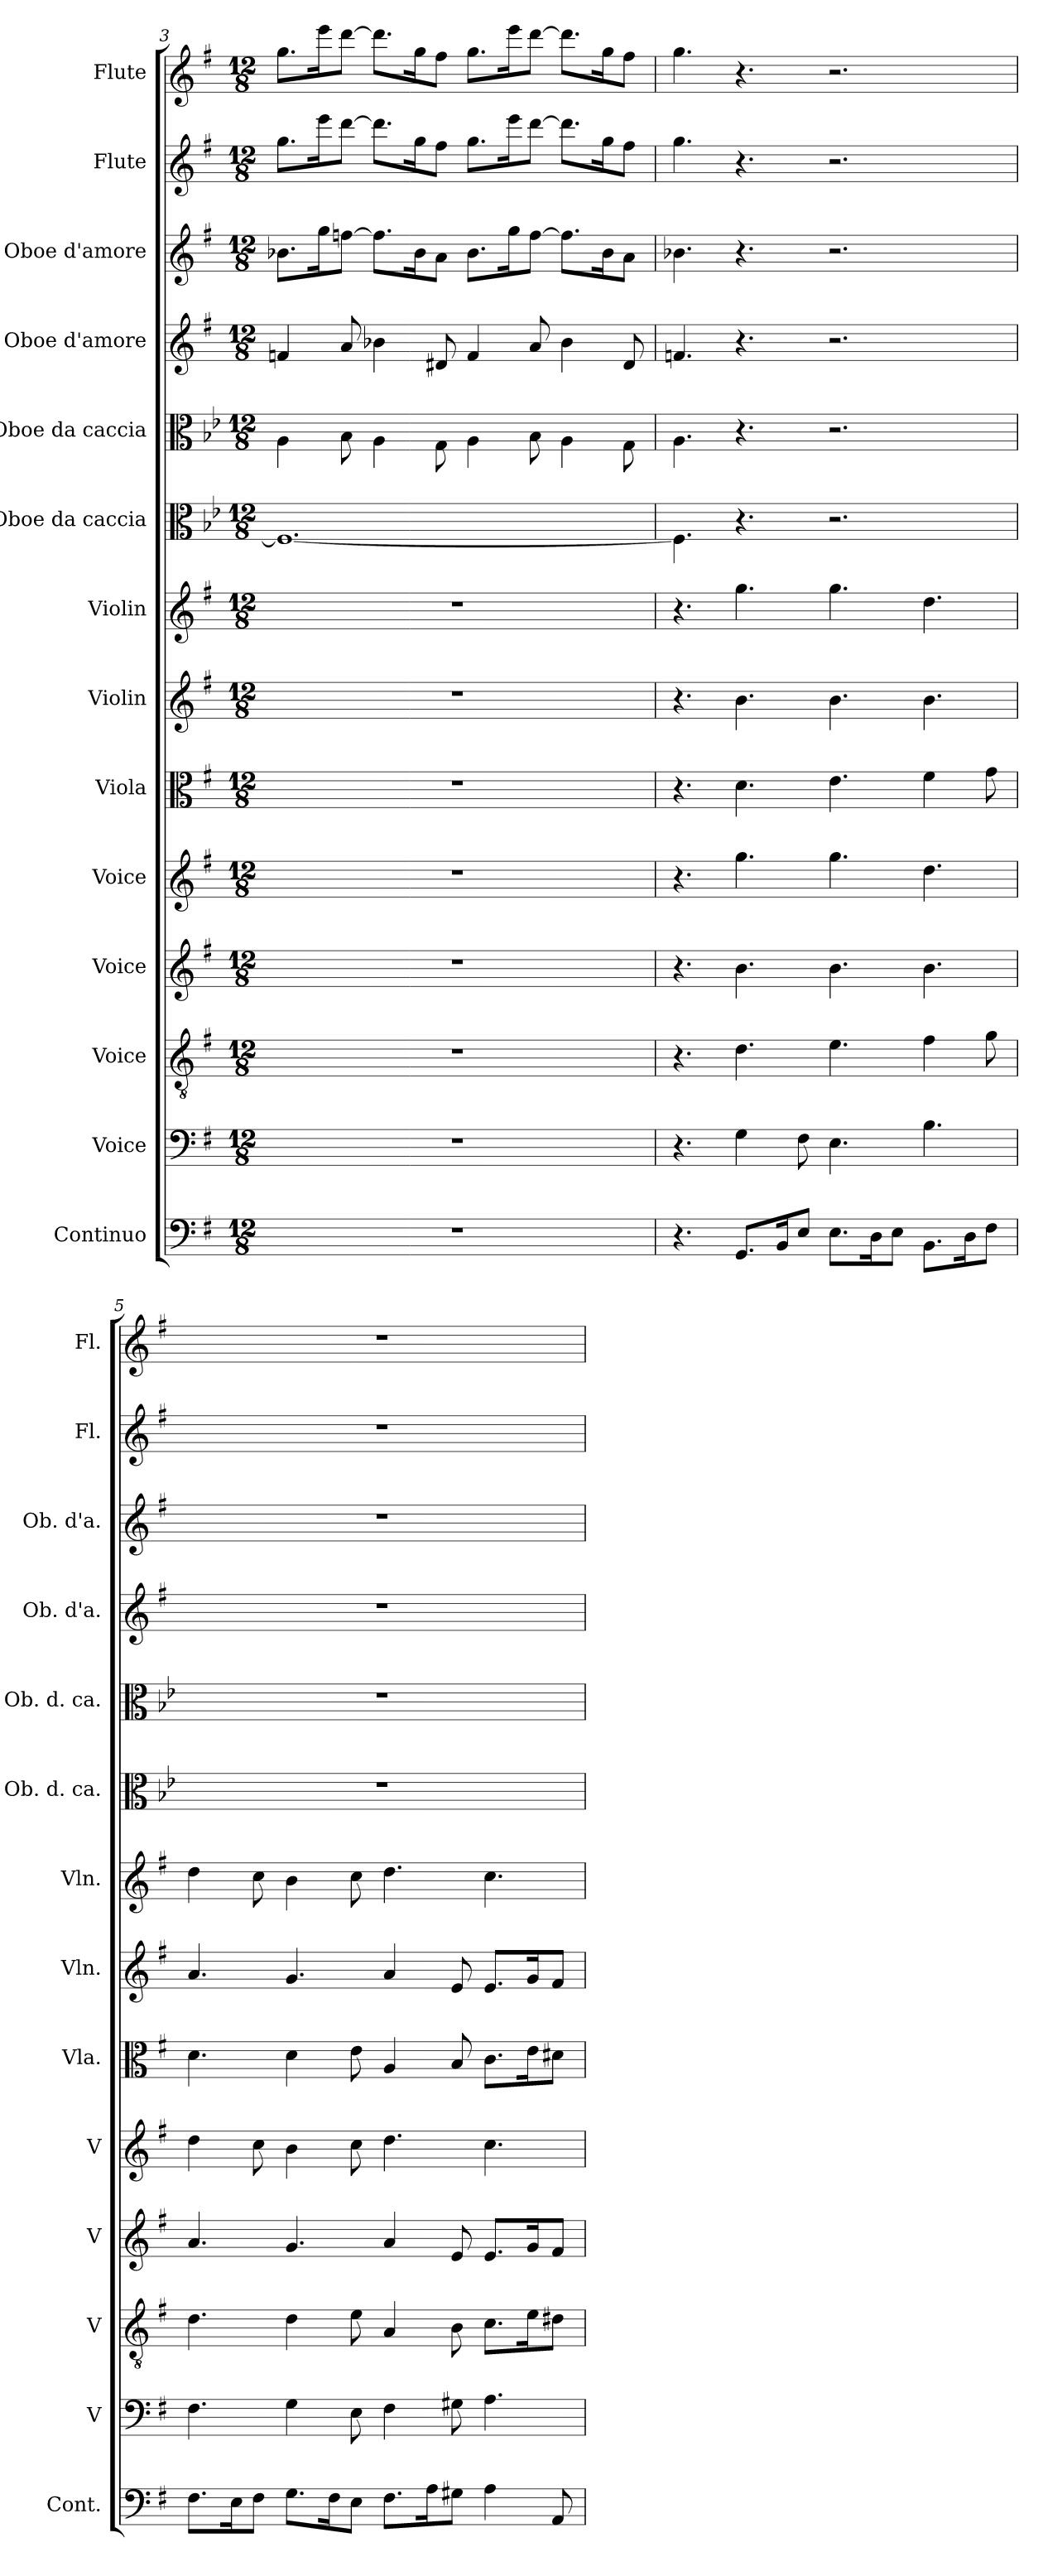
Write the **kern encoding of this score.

**kern	**kern	**kern	**kern	**kern	**kern	**kern	**kern	**kern	**kern	**kern	**kern	**kern	**kern
*part14	*part13	*part12	*part11	*part10	*part9	*part8	*part7	*part6	*part5	*part4	*part3	*part2	*part1
*staff14	*staff13	*staff12	*staff11	*staff10	*staff9	*staff8	*staff7	*staff6	*staff5	*staff4	*staff3	*staff2	*staff1
*I"Continuo	*I"Voice	*I"Voice	*I"Voice	*I"Voice	*I"Viola	*I"Violin	*I"Violin	*I"Oboe da caccia	*I"Oboe da caccia	*I"Oboe d'amore	*I"Oboe d'amore	*I"Flute	*I"Flute
*I'Cont.	*I'V	*I'V	*I'V	*I'V	*I'Vla.	*I'Vln.	*I'Vln.	*I'Ob. d. ca.	*I'Ob. d. ca.	*I'Ob. d'a.	*I'Ob. d'a.	*I'Fl.	*I'Fl.
!!LO:PB:g=z
*clefF4	*clefF4	*clefGv2	*clefG2	*clefG2	*clefC3	*clefG2	*clefG2	*clefC3	*clefC3	*clefG2	*clefG2	*clefG2	*clefG2
*ITrd7c12	*	*	*	*	*	*	*	*ITrd12c21	*ITrd12c21	*ITrd2c3	*ITrd2c3	*	*
*k[f#]	*k[f#]	*k[f#]	*k[f#]	*k[f#]	*k[f#]	*k[f#]	*k[f#]	*k[b-e-]	*k[b-e-]	*k[f#c#g#d#]	*k[f#c#g#d#]	*k[f#]	*k[f#]
*M12/8	*M12/8	*M12/8	*M12/8	*M12/8	*M12/8	*M12/8	*M12/8	*M12/8	*M12/8	*M12/8	*M12/8	*M12/8	*M12/8
=3	=3	=3	=3	=3	=3	=3	=3	=3	=3	=3	=3	=3	=3
1.r	1.r	1.r	1.r	1.r	1.r	1.r	1.r	1.FF_	4AA\	4dn/	8.gn\L	8.gg\L	8.gg\L
.	.	.	.	.	.	.	.	.	.	.	16ee\K	16eee\K	16eee\K
.	.	.	.	.	.	.	.	.	8BB-\	8f#/	[8ddn\J	[8ddd\J	[8ddd\J
.	.	.	.	.	.	.	.	.	4AA\	4gn\	8.dd\L]	8.ddd\L]	8.ddd\L]
.	.	.	.	.	.	.	.	.	.	.	16g\K	16gg\K	16gg\K
.	.	.	.	.	.	.	.	.	8GG\	8B#X/	8f#\J	8ff#\J	8ff#\J
.	.	.	.	.	.	.	.	.	4AA\	4d/	8.g\L	8.gg\L	8.gg\L
.	.	.	.	.	.	.	.	.	.	.	16ee\K	16eee\K	16eee\K
.	.	.	.	.	.	.	.	.	8BB-\	8f#/	[8dd\J	[8ddd\J	[8ddd\J
.	.	.	.	.	.	.	.	.	4AA\	4g\	8.dd\L]	8.ddd\L]	8.ddd\L]
.	.	.	.	.	.	.	.	.	.	.	16g\K	16gg\K	16gg\K
.	.	.	.	.	.	.	.	.	8GG\	8B#/	8f#\J	8ff#\J	8ff#\J
=4	=4	=4	=4	=4	=4	=4	=4	=4	=4	=4	=4	=4	=4
4.r	4.r	4.r	4.r	4.r	4.r	4.r	4.r	4.FF\]	4.AA\	4.dn/	4.gn\	4.gg\	4.gg\
8.GGG/L	4G\	4.d\	4.b\	4.gg\	4.d\	4.b\	4.gg\	4.r	4.r	4.r	4.r	4.r	4.r
16BBB/K	.	.	.	.	.	.	.	.	.	.	.	.	.
8EE/J	8F#\	.	.	.	.	.	.	.	.	.	.	.	.
8.EE\L	4.E\	4.e\	4.b\	4.gg\	4.e\	4.b\	4.gg\	2.r	2.r	2.r	2.r	2.r	2.r
16DD\K	.	.	.	.	.	.	.	.	.	.	.	.	.
8EE\J	.	.	.	.	.	.	.	.	.	.	.	.	.
8.BBB\L	4.B\	4f#\	4.b\	4.dd\	4f#\	4.b\	4.dd\	.	.	.	.	.	.
16DD\K	.	.	.	.	.	.	.	.	.	.	.	.	.
8FF#\J	.	8g\	.	.	8g\	.	.	.	.	.	.	.	.
!!LO:PB:g=z
=5	=5	=5	=5	=5	=5	=5	=5	=5	=5	=5	=5	=5	=5
8.FF#\L	4.F#\	4.d\	4.a/	4dd\	4.d\	4.a/	4dd\	1.r	1.r	1.r	1.r	1.r	1.r
16EE\K	.	.	.	.	.	.	.	.	.	.	.	.	.
8FF#\J	.	.	.	8cc\	.	.	8cc\	.	.	.	.	.	.
8.GG\L	4G\	4d\	4.g/	4b\	4d\	4.g/	4b\	.	.	.	.	.	.
16FF#\K	.	.	.	.	.	.	.	.	.	.	.	.	.
8EE\J	8E\	8e\	.	8cc\	8e\	.	8cc\	.	.	.	.	.	.
8.FF#\L	4F#\	4A/	4a/	4.dd\	4A/	4a/	4.dd\	.	.	.	.	.	.
16AA\K	.	.	.	.	.	.	.	.	.	.	.	.	.
8GG#X\J	8G#X\	8B\	8e/	.	8B/	8e/	.	.	.	.	.	.	.
4AA\	4.A\	8.c\L	8.e/L	4.cc\	8.c\L	8.e/L	4.cc\	.	.	.	.	.	.
.	.	16e\K	16g/K	.	16e\K	16g/K	.	.	.	.	.	.	.
8AAA/	.	8d#X\J	8f#/J	.	8d#X\J	8f#/J	.	.	.	.	.	.	.
=	=	=	=	=	=	=	=	=	=	=	=	=	=
*-	*-	*-	*-	*-	*-	*-	*-	*-	*-	*-	*-	*-	*-
